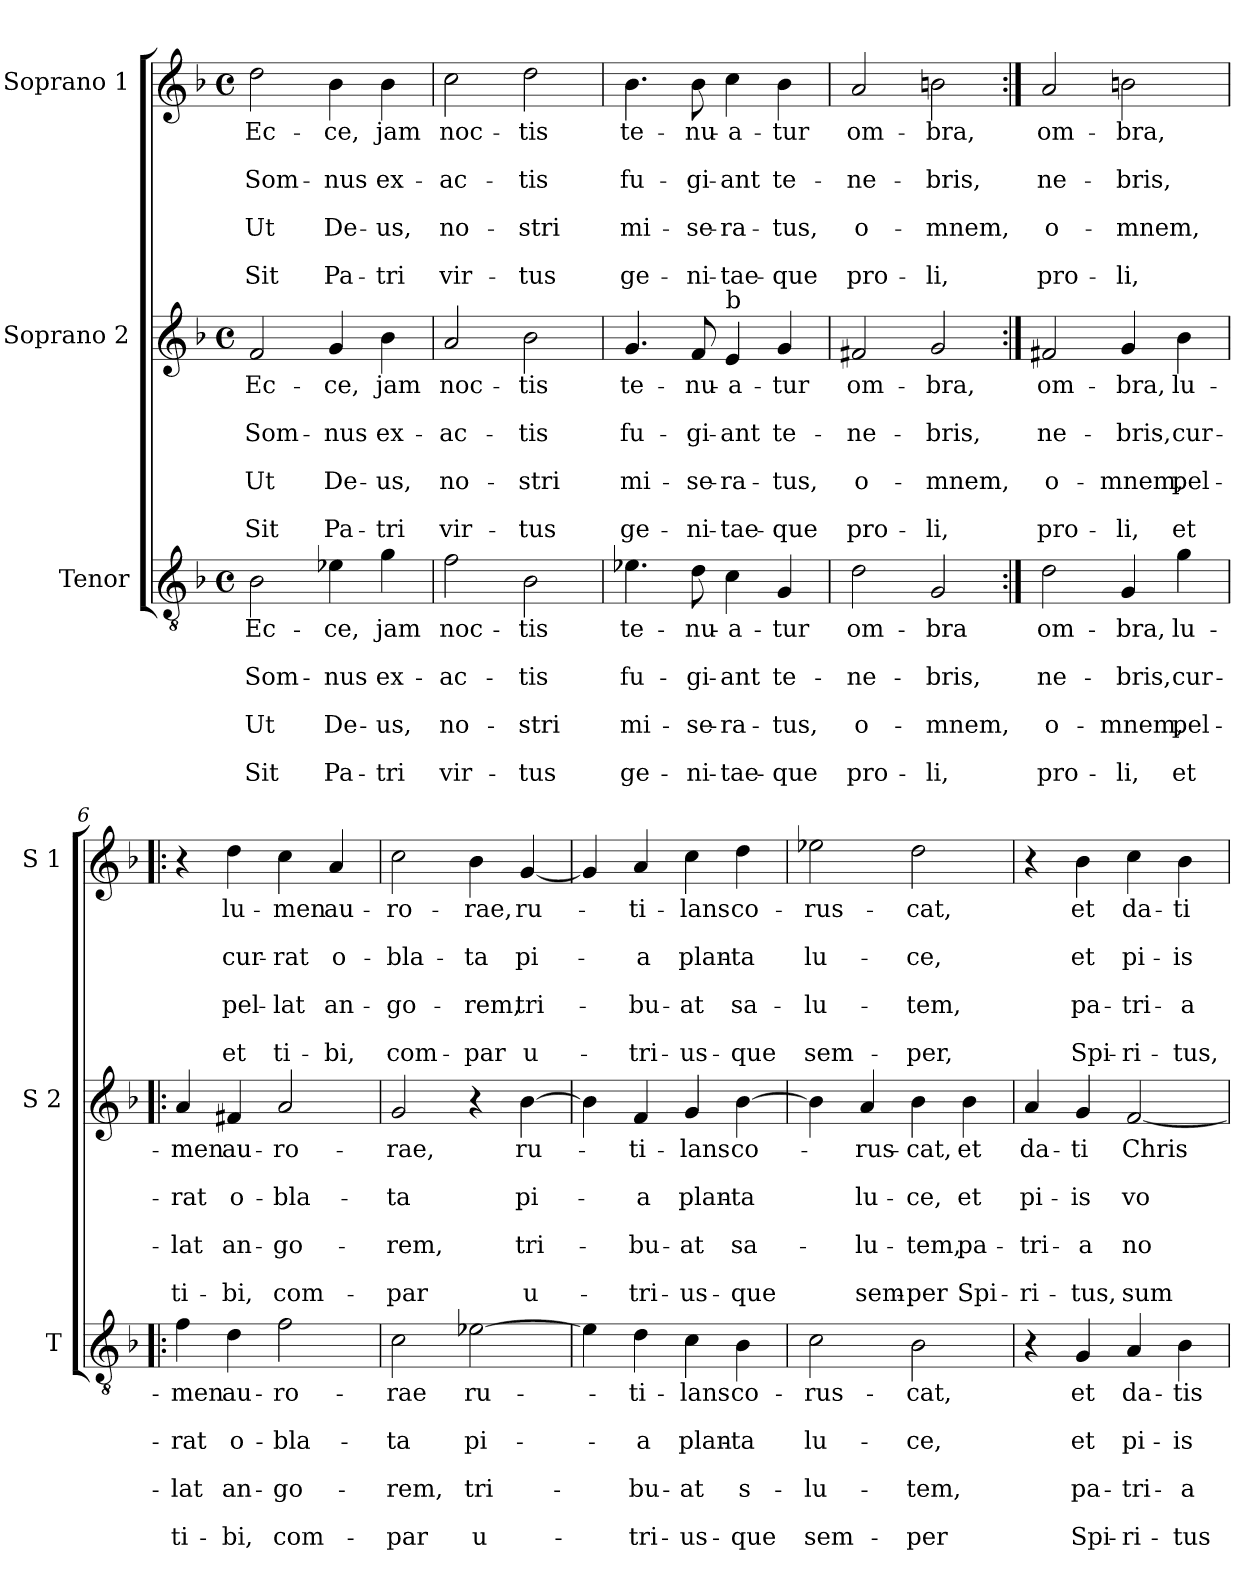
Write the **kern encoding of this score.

**kern	**text	**text	**text	**text	**text	**text	**text	**kern	**text	**text	**text	**text	**text	**text	**text	**kern	**text	**text	**text	**text	**text	**text	**text
*part3	*part3	*part3	*part3	*part3	*part3	*part3	*part3	*part2	*part2	*part2	*part2	*part2	*part2	*part2	*part2	*part1	*part1	*part1	*part1	*part1	*part1	*part1	*part1
*staff3	*staff3	*staff3	*staff3	*staff3	*staff3	*staff3	*staff3	*staff2	*staff2	*staff2	*staff2	*staff2	*staff2	*staff2	*staff2	*staff1	*staff1	*staff1	*staff1	*staff1	*staff1	*staff1	*staff1
*I"Tenor	*	*	*	*	*	*	*	*I"Soprano 2	*	*	*	*	*	*	*	*I"Soprano 1	*	*	*	*	*	*	*
*I'T	*	*	*	*	*	*	*	*I'S 2	*	*	*	*	*	*	*	*I'S 1	*	*	*	*	*	*	*
*clefGv2	*	*	*	*	*	*	*	*clefG2	*	*	*	*	*	*	*	*clefG2	*	*	*	*	*	*	*
*k[b-]	*	*	*	*	*	*	*	*k[b-]	*	*	*	*	*	*	*	*k[b-]	*	*	*	*	*	*	*
*F:	*	*	*	*	*	*	*	*F:	*	*	*	*	*	*	*	*F:	*	*	*	*	*	*	*
*M4/4	*	*	*	*	*	*	*	*M4/4	*	*	*	*	*	*	*	*M4/4	*	*	*	*	*	*	*
*met(c)	*	*	*	*	*	*	*	*met(c)	*	*	*	*	*	*	*	*met(c)	*	*	*	*	*	*	*
=1	=1	=1	=1	=1	=1	=1	=1	=1	=1	=1	=1	=1	=1	=1	=1	=1	=1	=1	=1	=1	=1	=1	=1
!	!LO:LY:b	!	!LO:LY:b	!	!LO:LY:b	!	!LO:LY:b	!	!LO:LY:b	!	!LO:LY:b	!	!LO:LY:b	!	!LO:LY:b	!	!LO:LY:b	!	!LO:LY:b	!	!LO:LY:b	!	!LO:LY:b
2B-\	Ec-	.	Som-	.	Ut	.	Sit	2f/	Ec-	.	Som-	.	Ut	.	Sit	2dd\	Ec-	.	Som-	.	Ut	.	Sit
!	!LO:LY:b	!	!LO:LY:b	!	!LO:LY:b	!	!LO:LY:b	!	!LO:LY:b	!	!LO:LY:b	!	!LO:LY:b	!	!LO:LY:b	!	!LO:LY:b	!	!LO:LY:b	!	!LO:LY:b	!	!LO:LY:b
4e-X\	-ce,	.	-nus	.	De-	.	Pa-	4g/	-ce,	.	-nus	.	De-	.	Pa-	4b-\	-ce,	.	-nus	.	De-	.	Pa-
!	!LO:LY:b	!	!LO:LY:b	!	!LO:LY:b	!	!LO:LY:b	!	!LO:LY:b	!	!LO:LY:b	!	!LO:LY:b	!	!LO:LY:b	!	!LO:LY:b	!	!LO:LY:b	!	!LO:LY:b	!	!LO:LY:b
4g\	jam	.	ex-	.	-us,	.	-tri	4b-\	jam	.	ex-	.	-us,	.	-tri	4b-\	jam	.	ex-	.	-us,	.	-tri
=2	=2	=2	=2	=2	=2	=2	=2	=2	=2	=2	=2	=2	=2	=2	=2	=2	=2	=2	=2	=2	=2	=2	=2
!	!LO:LY:b	!	!LO:LY:b	!	!LO:LY:b	!	!LO:LY:b	!	!LO:LY:b	!	!LO:LY:b	!	!LO:LY:b	!	!LO:LY:b	!	!LO:LY:b	!	!LO:LY:b	!	!LO:LY:b	!	!LO:LY:b
2f\	noc-	.	-ac-	.	no-	.	vir-	2a/	noc-	.	-ac-	.	no-	.	vir-	2cc\	noc-	.	-ac-	.	no-	.	vir-
!	!LO:LY:b	!	!LO:LY:b	!	!LO:LY:b	!	!LO:LY:b	!	!LO:LY:b	!	!LO:LY:b	!	!LO:LY:b	!	!LO:LY:b	!	!LO:LY:b	!	!LO:LY:b	!	!LO:LY:b	!	!LO:LY:b
2B-\	-tis	.	-tis	.	-stri	.	-tus	2b-\	-tis	.	-tis	.	-stri	.	-tus	2dd\	-tis	.	-tis	.	-stri	.	-tus
=3	=3	=3	=3	=3	=3	=3	=3	=3	=3	=3	=3	=3	=3	=3	=3	=3	=3	=3	=3	=3	=3	=3	=3
!	!LO:LY:b	!	!LO:LY:b	!	!LO:LY:b	!	!LO:LY:b	!	!LO:LY:b	!	!LO:LY:b	!	!LO:LY:b	!	!LO:LY:b	!	!LO:LY:b	!	!LO:LY:b	!	!LO:LY:b	!	!LO:LY:b
4.e-X\	te-	.	fu-	.	mi-	.	ge-	4.g/	te-	.	fu-	.	mi-	.	ge-	4.b-\	te-	.	fu-	.	mi-	.	ge-
!	!LO:LY:b	!	!LO:LY:b	!	!LO:LY:b	!	!LO:LY:b	!	!LO:LY:b	!	!LO:LY:b	!	!LO:LY:b	!	!LO:LY:b	!	!LO:LY:b	!	!LO:LY:b	!	!LO:LY:b	!	!LO:LY:b
8d\	-nu-	.	-gi-	.	-se-	.	-ni-	8f/	-nu-	.	-gi-	.	-se-	.	-ni-	8b-\	-nu-	.	-gi-	.	-se-	.	-ni-
!	!	!	!	!	!	!	!	!LO:TX:a:t=b	!	!	!	!	!	!	!	!	!	!	!	!	!	!	!
!	!LO:LY:b	!	!LO:LY:b	!	!LO:LY:b	!	!LO:LY:b	!	!LO:LY:b	!	!LO:LY:b	!	!LO:LY:b	!	!LO:LY:b	!	!LO:LY:b	!	!LO:LY:b	!	!LO:LY:b	!	!LO:LY:b
4c\	-a-	.	-ant	.	-ra-	.	-tae-	4e/	-a-	.	-ant	.	-ra-	.	-tae-	4cc\	-a-	.	-ant	.	-ra-	.	-tae-
!	!LO:LY:b	!	!LO:LY:b	!	!LO:LY:b	!	!LO:LY:b	!	!LO:LY:b	!	!LO:LY:b	!	!LO:LY:b	!	!LO:LY:b	!	!LO:LY:b	!	!LO:LY:b	!	!LO:LY:b	!	!LO:LY:b
4G/	-tur	.	te-	.	-tus,	.	-que	4g/	-tur	.	te-	.	-tus,	.	-que	4b-\	-tur	.	te-	.	-tus,	.	-que
=4	=4	=4	=4	=4	=4	=4	=4	=4	=4	=4	=4	=4	=4	=4	=4	=4	=4	=4	=4	=4	=4	=4	=4
!	!LO:LY:b	!	!LO:LY:b	!	!LO:LY:b	!	!LO:LY:b	!	!LO:LY:b	!	!LO:LY:b	!	!LO:LY:b	!	!LO:LY:b	!	!LO:LY:b	!	!LO:LY:b	!	!LO:LY:b	!	!LO:LY:b
2d\	om-	.	-ne-	.	o-	.	pro-	2f#X/	om-	.	-ne-	.	o-	.	pro-	2a/	om-	.	-ne-	.	o-	.	pro-
!	!LO:LY:b	!	!LO:LY:b	!	!LO:LY:b	!	!LO:LY:b	!	!LO:LY:b	!	!LO:LY:b	!	!LO:LY:b	!	!LO:LY:b	!	!LO:LY:b	!	!LO:LY:b	!	!LO:LY:b	!	!LO:LY:b
2G/	-bra	.	-bris,	.	-mnem,	.	-li,	2g/	-bra,	.	-bris,	.	-mnem,	.	-li,	2bn\	-bra,	.	-bris,	.	-mnem,	.	-li,
=5:|!	=5:|!	=5:|!	=5:|!	=5:|!	=5:|!	=5:|!	=5:|!	=5:|!	=5:|!	=5:|!	=5:|!	=5:|!	=5:|!	=5:|!	=5:|!	=5:|!	=5:|!	=5:|!	=5:|!	=5:|!	=5:|!	=5:|!	=5:|!
!	!LO:LY:b	!	!LO:LY:b	!	!LO:LY:b	!	!LO:LY:b	!	!LO:LY:b	!	!LO:LY:b	!	!LO:LY:b	!	!LO:LY:b	!	!LO:LY:b	!	!LO:LY:b	!	!LO:LY:b	!	!LO:LY:b
2d\	om-	.	ne-	.	o-	.	pro-	2f#X/	om-	.	ne-	.	o-	.	pro-	2a/	om-	.	ne-	.	o-	.	pro-
!	!LO:LY:b	!	!LO:LY:b	!	!LO:LY:b	!	!LO:LY:b	!	!LO:LY:b	!	!LO:LY:b	!	!LO:LY:b	!	!LO:LY:b	!	!LO:LY:b	!	!LO:LY:b	!	!LO:LY:b	!	!LO:LY:b
4G/	-bra,	.	-bris,	.	-mnem,	.	-li,	4g/	-bra,	.	-bris,	.	-mnem,	.	-li,	2bn\	-bra,	.	-bris,	.	-mnem,	.	-li,
!	!LO:LY:b	!	!LO:LY:b	!	!LO:LY:b	!	!LO:LY:b	!	!LO:LY:b	!	!LO:LY:b	!	!LO:LY:b	!	!LO:LY:b	!	!	!	!	!	!	!	!
4g\	lu-	.	cur-	.	pel-	.	et	4b-\	lu-	.	cur-	.	pel-	.	et	.	.	.	.	.	.	.	.
=6!|:	=6!|:	=6!|:	=6!|:	=6!|:	=6!|:	=6!|:	=6!|:	=6!|:	=6!|:	=6!|:	=6!|:	=6!|:	=6!|:	=6!|:	=6!|:	=6!|:	=6!|:	=6!|:	=6!|:	=6!|:	=6!|:	=6!|:	=6!|:
!	!LO:LY:b	!	!LO:LY:b	!	!LO:LY:b	!	!LO:LY:b	!	!LO:LY:b	!	!LO:LY:b	!	!LO:LY:b	!	!LO:LY:b	!	!	!	!	!	!	!	!
4f\	-men	.	-rat	.	-lat	.	ti-	4a/	-men	.	-rat	.	-lat	.	ti-	4r	.	.	.	.	.	.	.
!	!LO:LY:b	!	!LO:LY:b	!	!LO:LY:b	!	!LO:LY:b	!	!LO:LY:b	!	!LO:LY:b	!	!LO:LY:b	!	!LO:LY:b	!	!LO:LY:b	!	!LO:LY:b	!	!LO:LY:b	!	!LO:LY:b
4d\	au-	.	o-	.	an-	.	-bi,	4f#X/	au-	.	o-	.	an-	.	-bi,	4dd\	lu-	.	cur-	.	pel-	.	et
!	!LO:LY:b	!	!LO:LY:b	!	!LO:LY:b	!	!LO:LY:b	!	!LO:LY:b	!	!LO:LY:b	!	!LO:LY:b	!	!LO:LY:b	!	!LO:LY:b	!	!LO:LY:b	!	!LO:LY:b	!	!LO:LY:b
2f\	-ro-	.	-bla-	.	-go-	.	com-	2a/	-ro-	.	-bla-	.	-go-	.	com-	4cc\	-men	.	-rat	.	-lat	.	ti-
!	!	!	!	!	!	!	!	!	!	!	!	!	!	!	!	!	!LO:LY:b	!	!LO:LY:b	!	!LO:LY:b	!	!LO:LY:b
.	.	.	.	.	.	.	.	.	.	.	.	.	.	.	.	4a/	au-	.	o-	.	an-	.	-bi,
!!LO:PB:g=z
=7	=7	=7	=7	=7	=7	=7	=7	=7	=7	=7	=7	=7	=7	=7	=7	=7	=7	=7	=7	=7	=7	=7	=7
!	!LO:LY:b	!	!LO:LY:b	!	!LO:LY:b	!	!LO:LY:b	!	!LO:LY:b	!	!LO:LY:b	!	!LO:LY:b	!	!LO:LY:b	!	!LO:LY:b	!	!LO:LY:b	!	!LO:LY:b	!	!LO:LY:b
2c\	-rae	.	-ta	.	-rem,	.	-par	2g/	-rae,	.	-ta	.	-rem,	.	-par	2cc\	-ro-	.	-bla-	.	-go-	.	com-
!	!LO:LY:b	!	!LO:LY:b	!	!LO:LY:b	!	!LO:LY:b	!	!	!	!	!	!	!	!	!	!LO:LY:b	!	!LO:LY:b	!	!LO:LY:b	!	!LO:LY:b
[2e-X\	ru-	.	pi-	.	tri-	.	u-	4r	.	.	.	.	.	.	.	4b-\	-rae,	.	-ta	.	-rem,	.	-par
!	!	!	!	!	!	!	!	!	!LO:LY:b	!	!LO:LY:b	!	!LO:LY:b	!	!LO:LY:b	!	!LO:LY:b	!	!LO:LY:b	!	!LO:LY:b	!	!LO:LY:b
.	.	.	.	.	.	.	.	[4b-\	ru-	.	pi-	.	tri-	.	u-	[4g/	ru-	.	pi-	.	tri-	.	u-
=8	=8	=8	=8	=8	=8	=8	=8	=8	=8	=8	=8	=8	=8	=8	=8	=8	=8	=8	=8	=8	=8	=8	=8
4e-\]	.	.	.	.	.	.	.	4b-\]	.	.	.	.	.	.	.	4g/]	.	.	.	.	.	.	.
!	!LO:LY:b	!	!LO:LY:b	!	!LO:LY:b	!	!LO:LY:b	!	!LO:LY:b	!	!LO:LY:b	!	!LO:LY:b	!	!LO:LY:b	!	!LO:LY:b	!	!LO:LY:b	!	!LO:LY:b	!	!LO:LY:b
4d\	-ti-	.	-a	.	-bu-	.	-tri-	4f/	-ti-	.	-a	.	-bu-	.	-tri-	4a/	-ti-	.	-a	.	-bu-	.	-tri-
!	!LO:LY:b	!	!LO:LY:b	!	!LO:LY:b	!	!LO:LY:b	!	!LO:LY:b	!	!LO:LY:b	!	!LO:LY:b	!	!LO:LY:b	!	!LO:LY:b	!	!LO:LY:b	!	!LO:LY:b	!	!LO:LY:b
4c\	-lans	.	plan-	.	-at	.	-us-	4g/	-lans	.	plan-	.	-at	.	-us-	4cc\	-lans	.	plan-	.	-at	.	-us-
!	!LO:LY:b	!	!LO:LY:b	!	!LO:LY:b	!	!LO:LY:b	!	!LO:LY:b	!	!LO:LY:b	!	!LO:LY:b	!	!LO:LY:b	!	!LO:LY:b	!	!LO:LY:b	!	!LO:LY:b	!	!LO:LY:b
4B-\	co-	.	-ta	.	s-	.	-que	[4b-\	co-	.	-ta	.	sa-	.	-que	4dd\	co-	.	-ta	.	sa-	.	-que
=9	=9	=9	=9	=9	=9	=9	=9	=9	=9	=9	=9	=9	=9	=9	=9	=9	=9	=9	=9	=9	=9	=9	=9
!	!LO:LY:b	!	!LO:LY:b	!	!LO:LY:b	!	!LO:LY:b	!	!	!	!	!	!	!	!	!	!LO:LY:b	!	!LO:LY:b	!	!LO:LY:b	!	!LO:LY:b
2c\	-rus-	.	lu-	.	-lu-	.	sem-	4b-\]	.	.	.	.	.	.	.	2ee-X\	-rus-	.	lu-	.	-lu-	.	sem-
!	!	!	!	!	!	!	!	!	!LO:LY:b	!	!LO:LY:b	!	!LO:LY:b	!	!LO:LY:b	!	!	!	!	!	!	!	!
.	.	.	.	.	.	.	.	4a/	-rus-	.	lu-	.	-lu-	.	sem-	.	.	.	.	.	.	.	.
!	!LO:LY:b	!	!LO:LY:b	!	!LO:LY:b	!	!LO:LY:b	!	!LO:LY:b	!	!LO:LY:b	!	!LO:LY:b	!	!LO:LY:b	!	!LO:LY:b	!	!LO:LY:b	!	!LO:LY:b	!	!LO:LY:b
2B-\	-cat,	.	-ce,	.	-tem,	.	-per	4b-\	-cat,	.	-ce,	.	-tem,	.	-per	2dd\	-cat,	.	-ce,	.	-tem,	.	-per,
!	!	!	!	!	!	!	!	!	!LO:LY:b	!	!LO:LY:b	!	!LO:LY:b	!	!LO:LY:b	!	!	!	!	!	!	!	!
.	.	.	.	.	.	.	.	4b-\	et	.	et	.	pa-	.	Spi-	.	.	.	.	.	.	.	.
=10	=10	=10	=10	=10	=10	=10	=10	=10	=10	=10	=10	=10	=10	=10	=10	=10	=10	=10	=10	=10	=10	=10	=10
!	!	!	!	!	!	!	!	!	!LO:LY:b	!	!LO:LY:b	!	!LO:LY:b	!	!LO:LY:b	!	!	!	!	!	!	!	!
4r	.	.	.	.	.	.	.	4a/	da-	.	pi-	.	-tri-	.	-ri-	4r	.	.	.	.	.	.	.
!	!LO:LY:b	!	!LO:LY:b	!	!LO:LY:b	!	!LO:LY:b	!	!LO:LY:b	!	!LO:LY:b	!	!LO:LY:b	!	!LO:LY:b	!	!LO:LY:b	!	!LO:LY:b	!	!LO:LY:b	!	!LO:LY:b
4G/	et	.	et	.	pa-	.	Spi-	4g/	-ti	.	-is	.	-a	.	-tus,	4b-\	et	.	et	.	pa-	.	Spi-
!	!LO:LY:b	!	!LO:LY:b	!	!LO:LY:b	!	!LO:LY:b	!	!LO:LY:b	!	!LO:LY:b	!	!LO:LY:b	!	!LO:LY:b	!	!LO:LY:b	!	!LO:LY:b	!	!LO:LY:b	!	!LO:LY:b
4A/	da-	.	pi-	.	-tri-	.	-ri-	[2f/	Chris-	.	vo-	.	no-	.	sum-	4cc\	da-	.	pi-	.	-tri-	.	-ri-
!	!LO:LY:b	!	!LO:LY:b	!	!LO:LY:b	!	!LO:LY:b	!	!	!	!	!	!	!	!	!	!LO:LY:b	!	!LO:LY:b	!	!LO:LY:b	!	!LO:LY:b
4B-\	-tis	.	-is	.	-a	.	-tus	.	.	.	.	.	.	.	.	4b-\	-ti	.	-is	.	-a	.	-tus,
=	=	=	=	=	=	=	=	=	=	=	=	=	=	=	=	=	=	=	=	=	=	=	=
*-	*-	*-	*-	*-	*-	*-	*-	*-	*-	*-	*-	*-	*-	*-	*-	*-	*-	*-	*-	*-	*-	*-	*-
